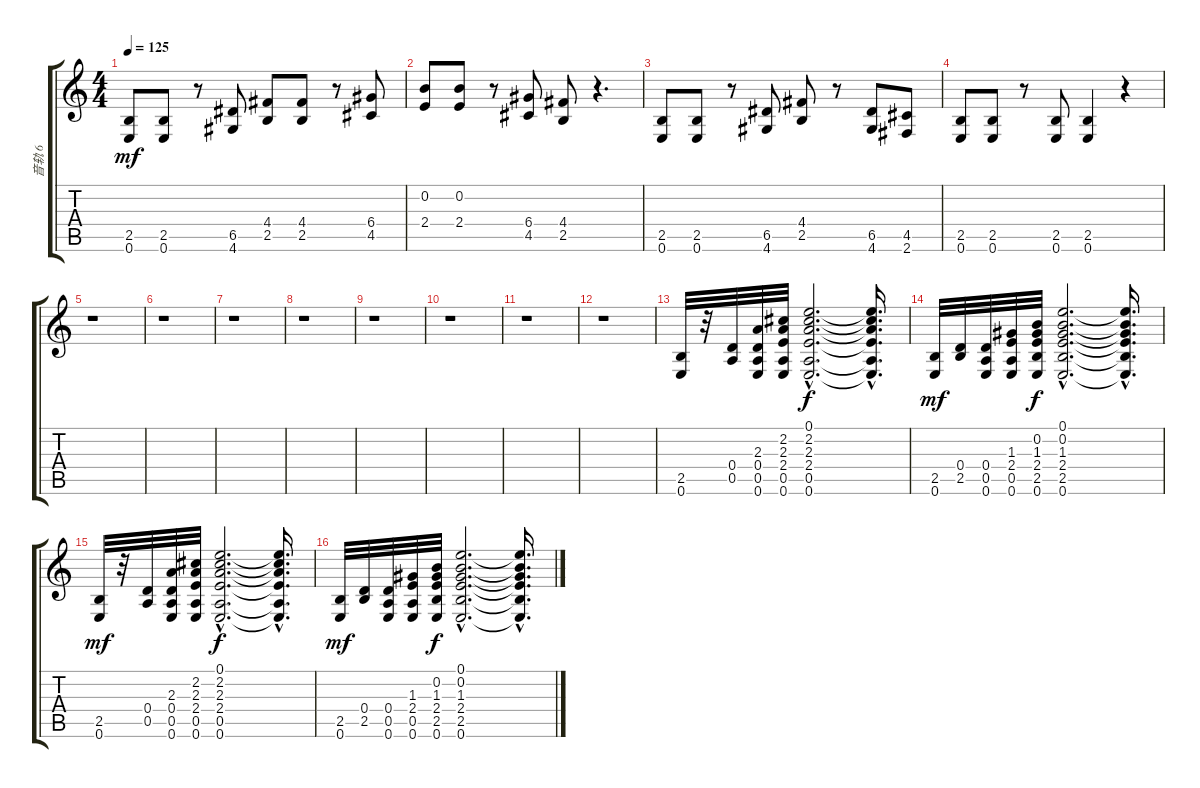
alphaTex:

\track ("音轨 6" "音轨 6") {instrument acousticguitarsteel}
\staff {score tabs}
\tuning (E4 B3 G3 D3 A2 E2) {hide}
\ts (4 4)
\tempo 125
\clef g2
\ks c
(2.5 0.6).8{dy mf} (2.5 0.6).8 r.8 (6.5 4.6).8 (4.4 2.5).8 (4.4 2.5).8 r.8 (6.4 4.5).8 |
(0.2 2.4).8 (0.2 2.4).8 r.8 (6.4 4.5).8 (4.4 2.5).8 r.4{d} |
(2.5 0.6).8 (2.5 0.6).8 r.8 (6.5 4.6).8 (4.4 2.5).8 r.8 (6.5 4.6).8 (4.5 2.6).8 |
(2.5 0.6).8 (2.5 0.6).8 r.8 (2.5 0.6).8 (2.5 0.6).4 r.4 |
r.1 |
r.1 |
r.1 |
r.1 |
r.1 |
r.1 |
r.1 |
r.1 |
(2.5 0.6).32 r.32 (0.4 0.5).32 (2.3 0.4 0.5 0.6).32 (2.2 2.3 2.4 0.5 0.6).32 (0.1{hac} 2.2{hac} 2.3{hac} 2.4{hac} 0.5{hac} 0.6{hac}).2{d dy f} (0.1{hac t} 2.2{hac t} 2.3{hac t} 2.4{hac t} 0.5{hac t} 0.6{hac t}).16{d} |
(2.5 0.6).32{dy mf} (0.4 2.5).32 (0.4 0.5 0.6).32 (1.3 2.4 0.5 0.6).32 (0.2 1.3 2.4 2.5 0.6).32{dy f} (0.1{hac} 0.2{hac} 1.3{hac} 2.4{hac} 2.5{hac} 0.6{hac}).2{d} (0.1{hac t} 0.2{hac t} 1.3{hac t} 2.4{hac t} 2.5{hac t} 0.6{hac t}).16{d} |
(2.5 0.6).32{dy mf} r.32 (0.4 0.5).32 (2.3 0.4 0.5 0.6).32 (2.2 2.3 2.4 0.5 0.6).32 (0.1{hac} 2.2{hac} 2.3{hac} 2.4{hac} 0.5{hac} 0.6{hac}).2{d dy f} (0.1{hac t} 2.2{hac t} 2.3{hac t} 2.4{hac t} 0.5{hac t} 0.6{hac t}).16{d} |
(2.5 0.6).32{dy mf} (0.4 2.5).32 (0.4 0.5 0.6).32 (1.3 2.4 0.5 0.6).32 (0.2 1.3 2.4 2.5 0.6).32{dy f} (0.1{hac} 0.2{hac} 1.3{hac} 2.4{hac} 2.5{hac} 0.6{hac}).2{d} (0.1{hac t} 0.2{hac t} 1.3{hac t} 2.4{hac t} 2.5{hac t} 0.6{hac t}).16{d}
